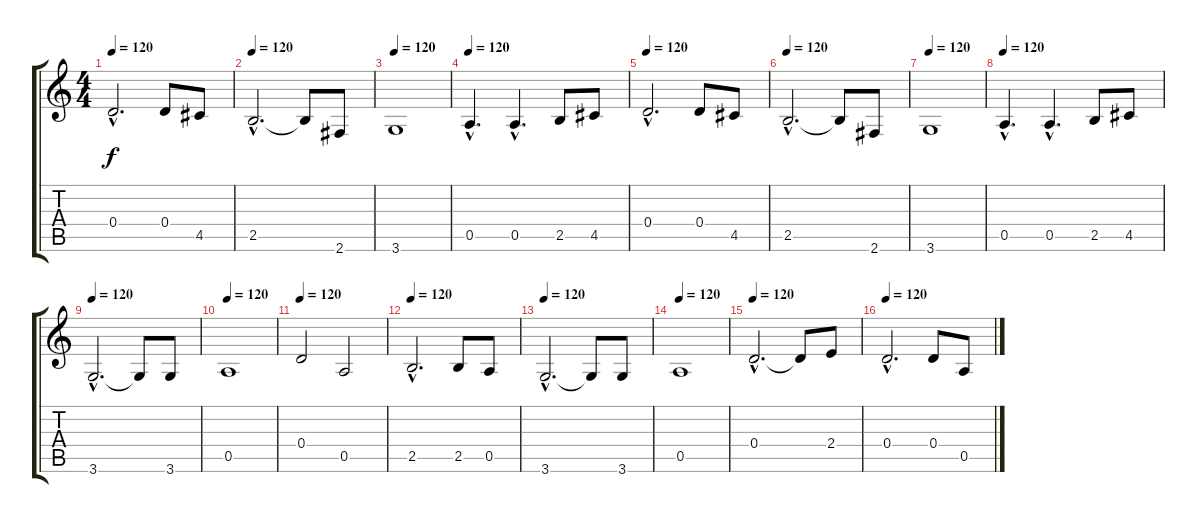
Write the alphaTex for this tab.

\track "" {instrument electricguitarmuted}
\staff {score tabs}
\tuning (E4 B3 G3 D3 A2 E2) {hide}
\ts (4 4)
\tempo 120
\clef g2
\ks c
0.4{hac}.2{d dy f} 0.4.8 4.5.8 |
\tempo 120
2.5{hac}.2{d} 2.5{t}.8 2.6.8 |
\tempo 120
3.6.1 |
\tempo 120
0.5{hac}.4{d} 0.5{hac}.4{d} 2.5.8 4.5.8 |
\tempo 120
0.4{hac}.2{d} 0.4.8 4.5.8 |
\tempo 120
2.5{hac}.2{d} 2.5{t}.8 2.6.8 |
\tempo 120
3.6.1 |
\tempo 120
0.5{hac}.4{d} 0.5{hac}.4{d} 2.5.8 4.5.8 |
\tempo 120
3.6{hac}.2{d} 3.6{t}.8 3.6.8 |
\tempo 120
0.5.1 |
\tempo 120
0.4.2 0.5.2 |
\tempo 120
2.5{hac}.2{d} 2.5.8 0.5.8 |
\tempo 120
3.6{hac}.2{d} 3.6{t}.8 3.6.8 |
\tempo 120
0.5.1 |
\tempo 120
0.4{hac}.2{d} 0.4{t}.8 2.4.8 |
\tempo 120
0.4{hac}.2{d} 0.4.8 0.5.8
